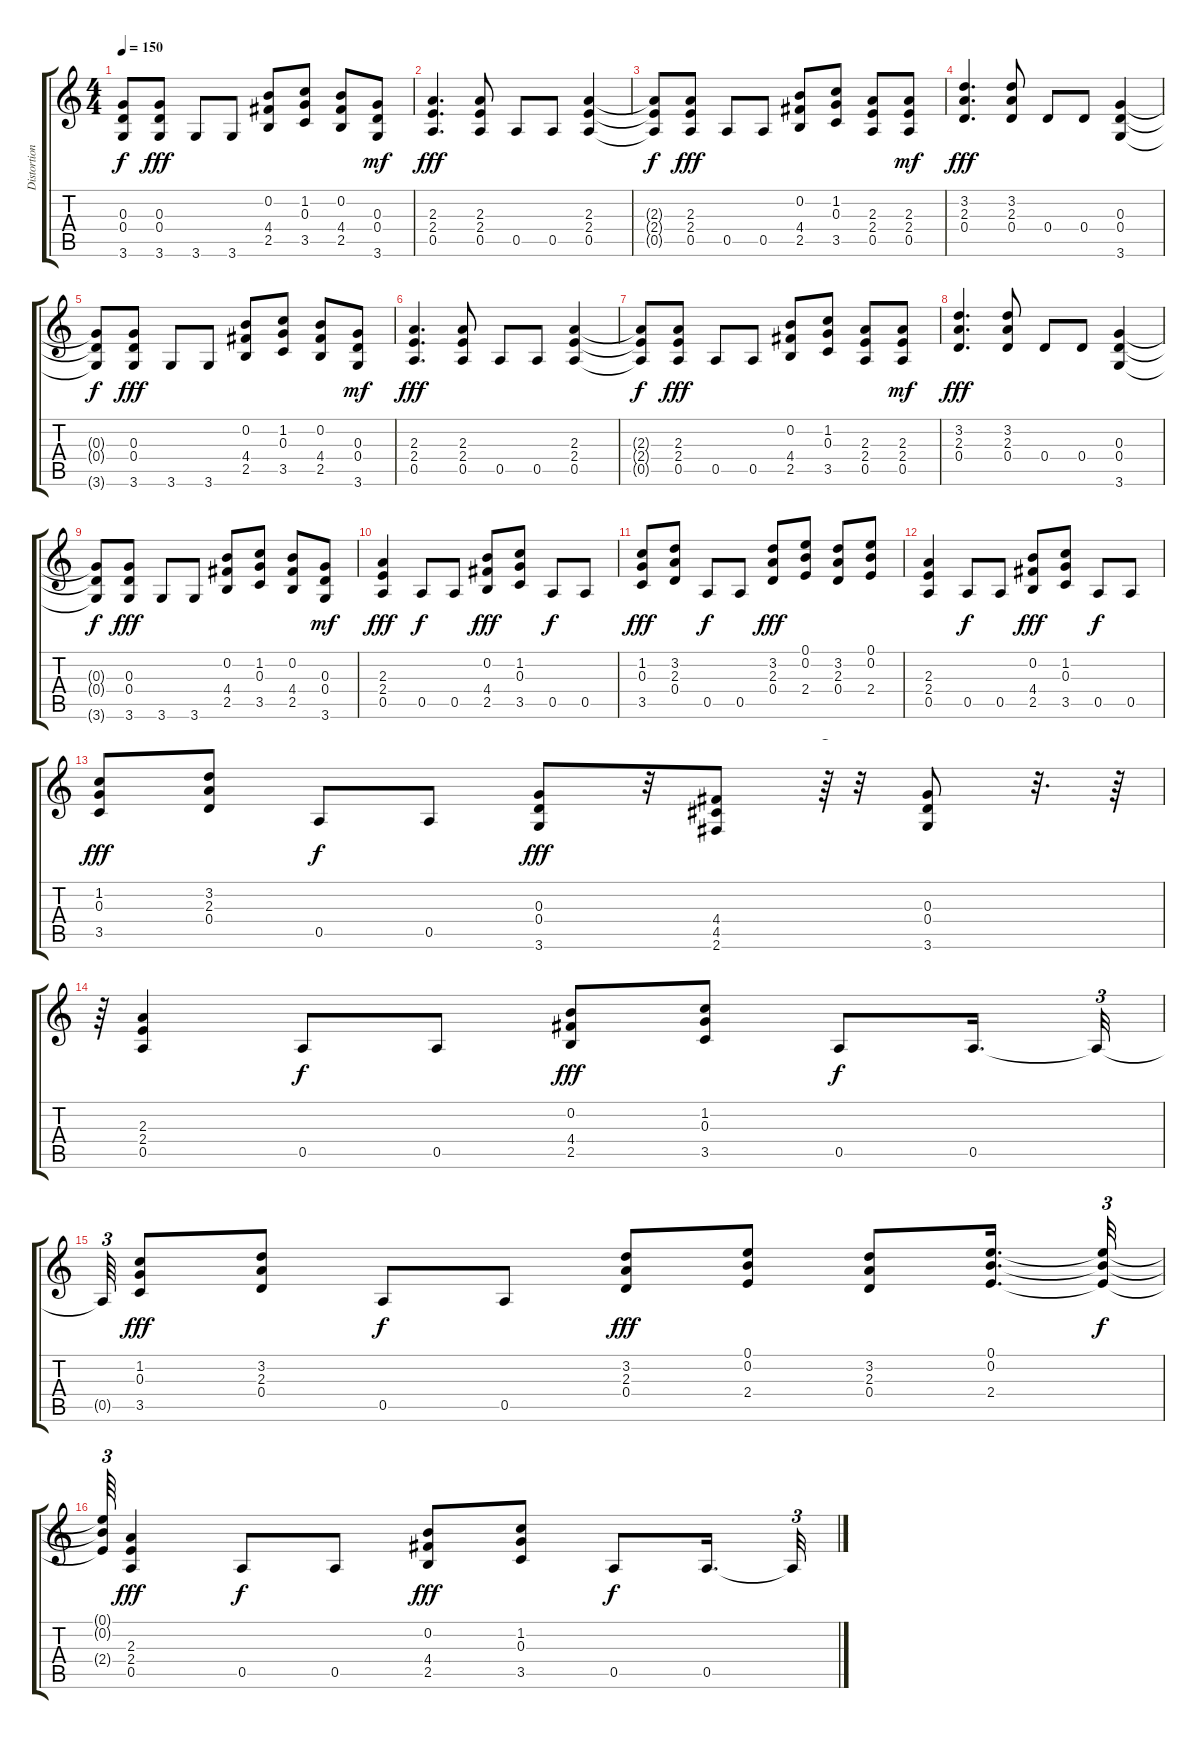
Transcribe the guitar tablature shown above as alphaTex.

\track ("Distortion Guitar" "Distortion") {instrument distortionguitar}
\staff {score tabs}
\tuning (E4 B3 G3 D3 A2 E2) {hide}
\ts (4 4)
\tempo 150
\clef g2
\ks c
(0.3{t} 0.4{t} 3.6{t}).8{dy f} (0.3 0.4 3.6).8{dy fff} 3.6.8 3.6.8 (0.2 4.4 2.5).8 (1.2 0.3 3.5).8 (0.2 4.4 2.5).8 (0.3 0.4 3.6).8{dy mf} |
(2.3 2.4 0.5).4{d dy fff} (2.3 2.4 0.5).8 0.5.8 0.5.8 (2.3 2.4 0.5).4 |
(2.3{t} 2.4{t} 0.5{t}).8{dy f} (2.3 2.4 0.5).8{dy fff} 0.5.8 0.5.8 (0.2 4.4 2.5).8 (1.2 0.3 3.5).8 (2.3 2.4 0.5).8 (2.3 2.4 0.5).8{dy mf} |
(3.2 2.3 0.4).4{d dy fff} (3.2 2.3 0.4).8 0.4.8 0.4.8 (0.3 0.4 3.6).4 |
(0.3{t} 0.4{t} 3.6{t}).8{dy f} (0.3 0.4 3.6).8{dy fff} 3.6.8 3.6.8 (0.2 4.4 2.5).8 (1.2 0.3 3.5).8 (0.2 4.4 2.5).8 (0.3 0.4 3.6).8{dy mf} |
(2.3 2.4 0.5).4{d dy fff} (2.3 2.4 0.5).8 0.5.8 0.5.8 (2.3 2.4 0.5).4 |
(2.3{t} 2.4{t} 0.5{t}).8{dy f} (2.3 2.4 0.5).8{dy fff} 0.5.8 0.5.8 (0.2 4.4 2.5).8 (1.2 0.3 3.5).8 (2.3 2.4 0.5).8 (2.3 2.4 0.5).8{dy mf} |
(3.2 2.3 0.4).4{d dy fff} (3.2 2.3 0.4).8 0.4.8 0.4.8 (0.3 0.4 3.6).4 |
(0.3{t} 0.4{t} 3.6{t}).8{dy f} (0.3 0.4 3.6).8{dy fff} 3.6.8 3.6.8 (0.2 4.4 2.5).8 (1.2 0.3 3.5).8 (0.2 4.4 2.5).8 (0.3 0.4 3.6).8{dy mf} |
(2.3 2.4 0.5).4{dy fff} 0.5.8{dy f} 0.5.8 (0.2 4.4 2.5).8{dy fff} (1.2 0.3 3.5).8 0.5.8{dy f} 0.5.8 |
(1.2 0.3 3.5).8{dy fff} (3.2 2.3 0.4).8 0.5.8{dy f} 0.5.8 (3.2 2.3 0.4).8{dy fff} (0.1 0.2 2.4).8 (3.2 2.3 0.4).8 (0.1 0.2 2.4).8 |
(2.3 2.4 0.5).4 0.5.8{dy f} 0.5.8 (0.2 4.4 2.5).8{dy fff} (1.2 0.3 3.5).8 0.5.8{dy f} 0.5.8 |
(1.2 0.3 3.5).8{dy fff} (3.2 2.3 0.4).8 0.5.8{dy f} 0.5.8 (0.3 0.4 3.6).8{dy fff} r.32 (4.4 4.5 2.6).8 r.64{tu (3 2)} r.32 (0.3 0.4 3.6).8 r.32{d} r.64 |
r.64{tu (3 2)} (2.3 2.4 0.5).4 0.5.8{dy f} 0.5.8 (0.2 4.4 2.5).8{dy fff} (1.2 0.3 3.5).8 0.5.8{dy f} 0.5.16{d} 0.5{t}.32{tu (3 2)} |
0.5{t}.64{tu (3 2)} (1.2 0.3 3.5).8{dy fff} (3.2 2.3 0.4).8 0.5.8{dy f} 0.5.8 (3.2 2.3 0.4).8{dy fff} (0.1 0.2 2.4).8 (3.2 2.3 0.4).8 (0.1 0.2 2.4).16{d} (0.1{t} 0.2{t} 2.4{t}).32{tu (3 2) dy f} |
(0.1{t} 0.2{t} 2.4{t}).64{tu (3 2)} (2.3 2.4 0.5).4{dy fff} 0.5.8{dy f} 0.5.8 (0.2 4.4 2.5).8{dy fff} (1.2 0.3 3.5).8 0.5.8{dy f} 0.5.16{d} 0.5{t}.32{tu (3 2)}
